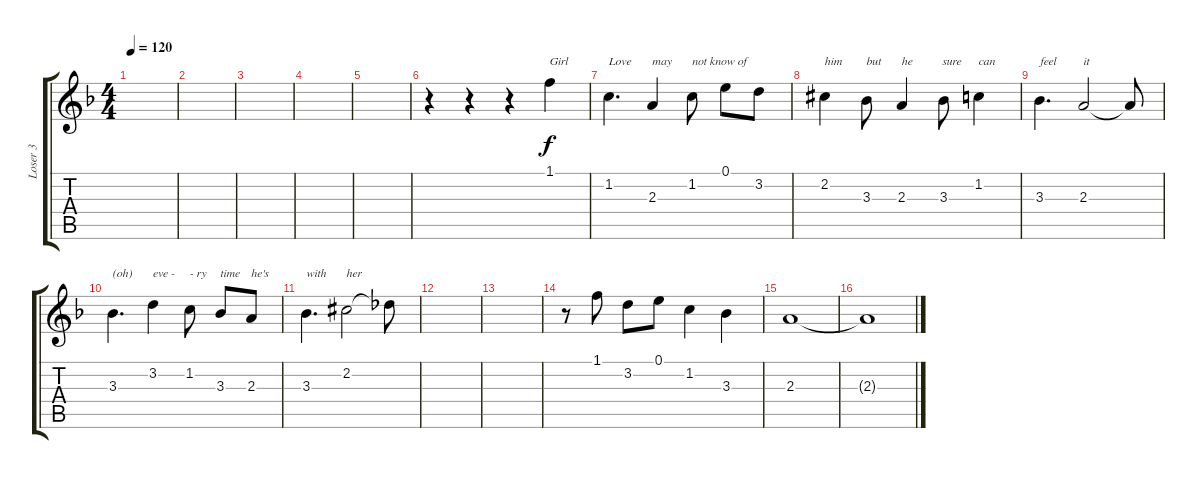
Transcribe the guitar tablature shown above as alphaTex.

\track ("Loser 3" "Loser 3") {instrument electricguitarclean}
\staff {score tabs}
\tuning (E4 B3 G3 D3 A2 E2) {hide}
\ts (4 4)
\tempo 120
\clef g2
\ks f
|
|
|
|
|
r.4 r.4 r.4 1.1.4{txt "Girl"} |
1.2.4{d txt "Love"} 2.3.4{txt "may"} 1.2.8{txt "not know of"} 0.1.8 3.2.8 |
2.2{acc #}.4{txt "him"} 3.3.8{txt "but"} 2.3.4{txt "he          sure"} 3.3.8 1.2.4{txt "can"} |
3.3.4{d txt "feel"} 2.3.2{txt "it"} 2.3{t}.8 |
3.3.4{d txt "(oh)"} 3.2.4{txt "eve -"} 1.2.8{txt "- ry"} 3.3.8{txt "time"} 2.3.8{txt "he's"} |
3.3.4{d txt "with"} 2.2{acc #}.2{txt "her"} 2.2{t}.8 |
|
|
r.8 1.1.8 3.2.8 0.1.8 1.2.4 3.3.4 |
2.3.1 |
2.3{t}.1
